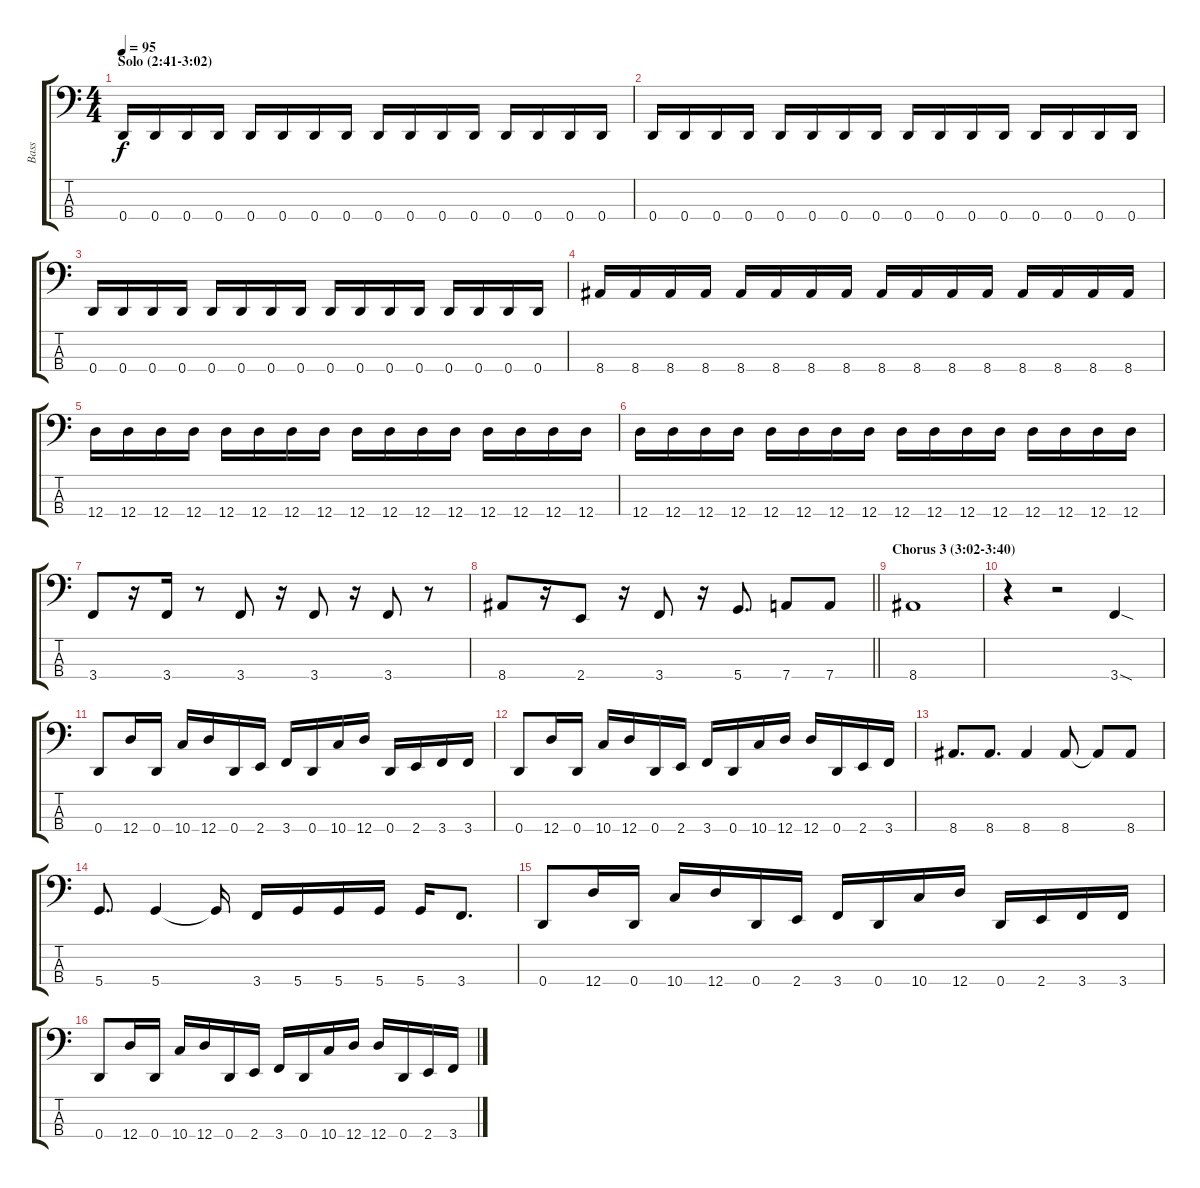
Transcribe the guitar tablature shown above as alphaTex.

\track ("Bass" "Bass") {instrument slapbass2}
\staff {score tabs}
\tuning (G2 D2 A1 D1) {hide}
\ts (4 4)
\section ("" "Solo (2:41-3:02)")
\tempo 95
\clef f4
\ks c
0.4.16{dy f} 0.4.16 0.4.16 0.4.16 0.4.16 0.4.16 0.4.16 0.4.16 0.4.16 0.4.16 0.4.16 0.4.16 0.4.16 0.4.16 0.4.16 0.4.16 |
0.4.16 0.4.16 0.4.16 0.4.16 0.4.16 0.4.16 0.4.16 0.4.16 0.4.16 0.4.16 0.4.16 0.4.16 0.4.16 0.4.16 0.4.16 0.4.16 |
0.4.16 0.4.16 0.4.16 0.4.16 0.4.16 0.4.16 0.4.16 0.4.16 0.4.16 0.4.16 0.4.16 0.4.16 0.4.16 0.4.16 0.4.16 0.4.16 |
8.4.16 8.4.16 8.4.16 8.4.16 8.4.16 8.4.16 8.4.16 8.4.16 8.4.16 8.4.16 8.4.16 8.4.16 8.4.16 8.4.16 8.4.16 8.4.16 |
12.4.16 12.4.16 12.4.16 12.4.16 12.4.16 12.4.16 12.4.16 12.4.16 12.4.16 12.4.16 12.4.16 12.4.16 12.4.16 12.4.16 12.4.16 12.4.16 |
12.4.16 12.4.16 12.4.16 12.4.16 12.4.16 12.4.16 12.4.16 12.4.16 12.4.16 12.4.16 12.4.16 12.4.16 12.4.16 12.4.16 12.4.16 12.4.16 |
3.4.8 r.16 3.4.16 r.8 3.4.8 r.16 3.4.8 r.16 3.4.8 r.8 |
\barLineRight lightlight
8.4.8 r.16 2.4.8 r.16 3.4.8 r.16 5.4.8{d} 7.4.8 7.4.8 |
\section ("" "Chorus 3 (3:02-3:40)")
8.4.1{volume 0} |
r.4 r.2{volume 16} 3.4{sod}.4 |
0.4.8 12.4.16 0.4.16 10.4.16 12.4.16 0.4.16 2.4.16 3.4.16 0.4.16 10.4.16 12.4.16 0.4.16 2.4.16 3.4.16 3.4.16 |
0.4.8 12.4.16 0.4.16 10.4.16 12.4.16 0.4.16 2.4.16 3.4.16 0.4.16 10.4.16 12.4.16 12.4.16 0.4.16 2.4.16 3.4.16 |
8.4.8{d} 8.4.8{d} 8.4.4 8.4.8 8.4{t}.8 8.4.8 |
5.4.8{d} 5.4.4 5.4{t}.16 3.4.16 5.4.16 5.4.16 5.4.16 5.4.16 3.4.8{d} |
0.4.8 12.4.16 0.4.16 10.4.16 12.4.16 0.4.16 2.4.16 3.4.16 0.4.16 10.4.16 12.4.16 0.4.16 2.4.16 3.4.16 3.4.16 |
0.4.8 12.4.16 0.4.16 10.4.16 12.4.16 0.4.16 2.4.16 3.4.16 0.4.16 10.4.16 12.4.16 12.4.16 0.4.16 2.4.16 3.4.16
